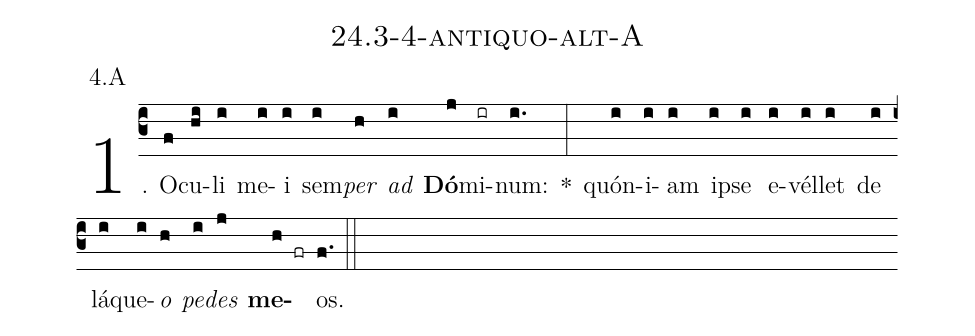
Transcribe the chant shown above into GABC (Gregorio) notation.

name: 24.3-4-antiquo-alt-A;
annotation: 4.A;
%%
(c3)1. O(f)cu(hi)li(i) me(i)i(i) sem(i)<i>per</i>(h) <i>ad</i>(i) <b>Dó</b>(j)mi(ir)num:(i.) *(:) quón(i)i(i)am(i) ip(i)se(i) e(i)vél(i)let(i) de(i) lá(i)que(i)<i>o</i>(h) <i>pe</i>(i)<i>des</i>(j) <b>me</b>(h fr)os.(f.) (::)


%E(i) u(h) o(i) u(j) a(h) e.(f.) (::)
